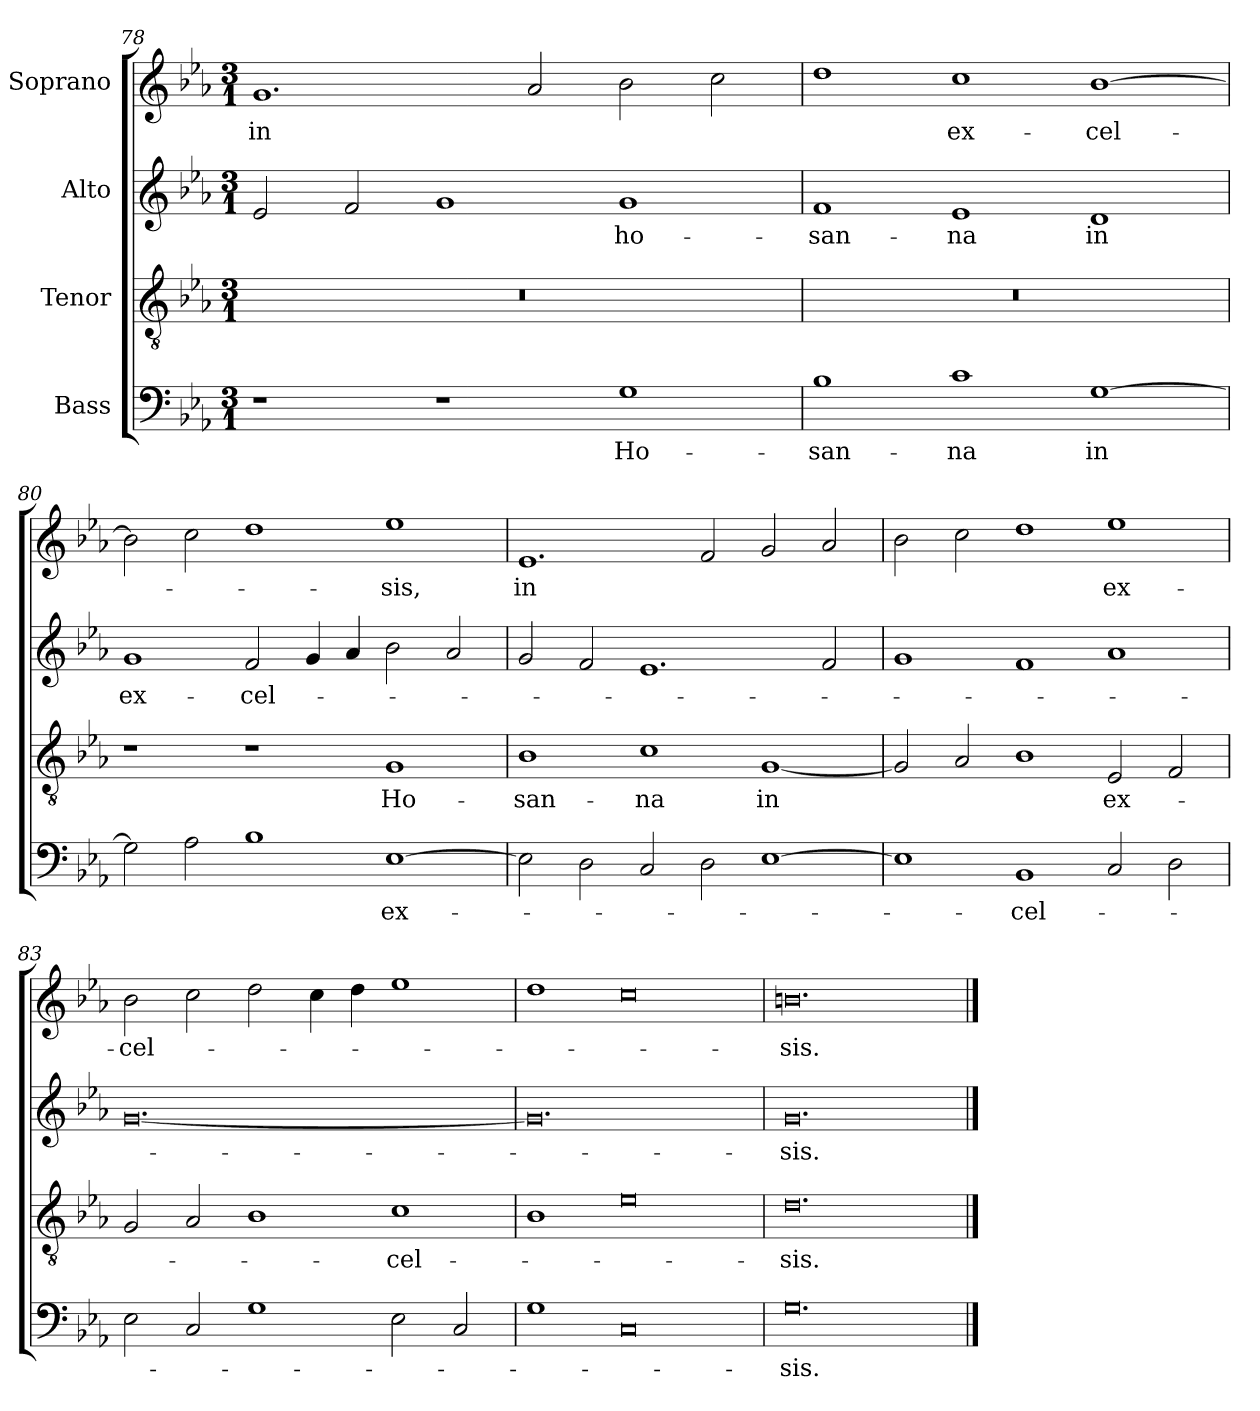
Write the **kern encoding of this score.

**kern	**text	**kern	**text	**kern	**text	**kern	**text
*part4	*part4	*part3	*part3	*part2	*part2	*part1	*part1
*staff4	*staff4	*staff3	*staff3	*staff2	*staff2	*staff1	*staff1
*I"Bass	*	*I"Tenor	*	*I"Alto	*	*I"Soprano	*
*clefF4	*	*clefGv2	*	*clefG2	*	*clefG2	*
*k[b-e-a-]	*	*k[b-e-a-]	*	*k[b-e-a-]	*	*k[b-e-a-]	*
*E-:	*	*E-:	*	*E-:	*	*E-:	*
*M3/1	*	*M3/1	*	*M3/1	*	*M3/1	*
=78	=78	=78	=78	=78	=78	=78	=78
1r	.	0.r	.	2e-/	.	1.g	in
.	.	.	.	2f/	.	.	.
1r	.	.	.	1g	.	.	.
.	.	.	.	.	.	2a-/	.
1G	Ho-	.	.	1g	ho-	2b-\	.
.	.	.	.	.	.	2cc\	.
=79	=79	=79	=79	=79	=79	=79	=79
1B-	-san-	0.r	.	1f	-san-	1dd	.
1c	-na	.	.	1e-	-na	1cc	ex-
[1G	in	.	.	1d	in	[1b-	-cel-
!!LO:LB:g=z
=80	=80	=80	=80	=80	=80	=80	=80
2G\]	.	1r	.	1g	ex-	2b-\]	.
2A-\	.	.	.	.	.	2cc\	.
1B-	.	1r	.	2f/	-cel-	1dd	.
.	.	.	.	4g/	.	.	.
.	.	.	.	4a-/	.	.	.
[1E-	ex-	1G	Ho-	2b-\	.	1ee-	-sis,
.	.	.	.	2a-/	.	.	.
=81	=81	=81	=81	=81	=81	=81	=81
2E-\]	.	1B-	-san-	2g/	.	1.e-	in
2D\	.	.	.	2f/	.	.	.
2C/	.	1c	-na	1.e-	.	.	.
2D\	.	.	.	.	.	2f/	.
[1E-	.	[1G	in	.	.	2g/	.
.	.	.	.	2f/	.	2a-/	.
=82	=82	=82	=82	=82	=82	=82	=82
1E-]	.	2G/]	.	1g	.	2b-\	.
.	.	2A-/	.	.	.	2cc\	.
1BB-	-cel-	1B-	.	1f	.	1dd	.
2C/	.	2E-/	ex-	1a-	.	1ee-	ex-
2D\	.	2F/	.	.	.	.	.
=83	=83	=83	=83	=83	=83	=83	=83
2E-\	.	2G/	.	[0.g	.	2b-\	-cel-
2C/	.	2A-/	.	.	.	2cc\	.
1G	.	1B-	.	.	.	2dd\	.
.	.	.	.	.	.	4cc\	.
.	.	.	.	.	.	4dd\	.
2E-\	.	1c	-cel-	.	.	1ee-	.
2C/	.	.	.	.	.	.	.
=84	=84	=84	=84	=84	=84	=84	=84
1G	.	1B-	.	0.g]	.	1dd	.
0C	.	0e-	.	.	.	0cc	.
=85	=85	=85	=85	=85	=85	=85	=85
0.G	-sis.	0.d	-sis.	0.g	-sis.	0.bn	-sis.
==	==	==	==	==	==	==	==
*-	*-	*-	*-	*-	*-	*-	*-
